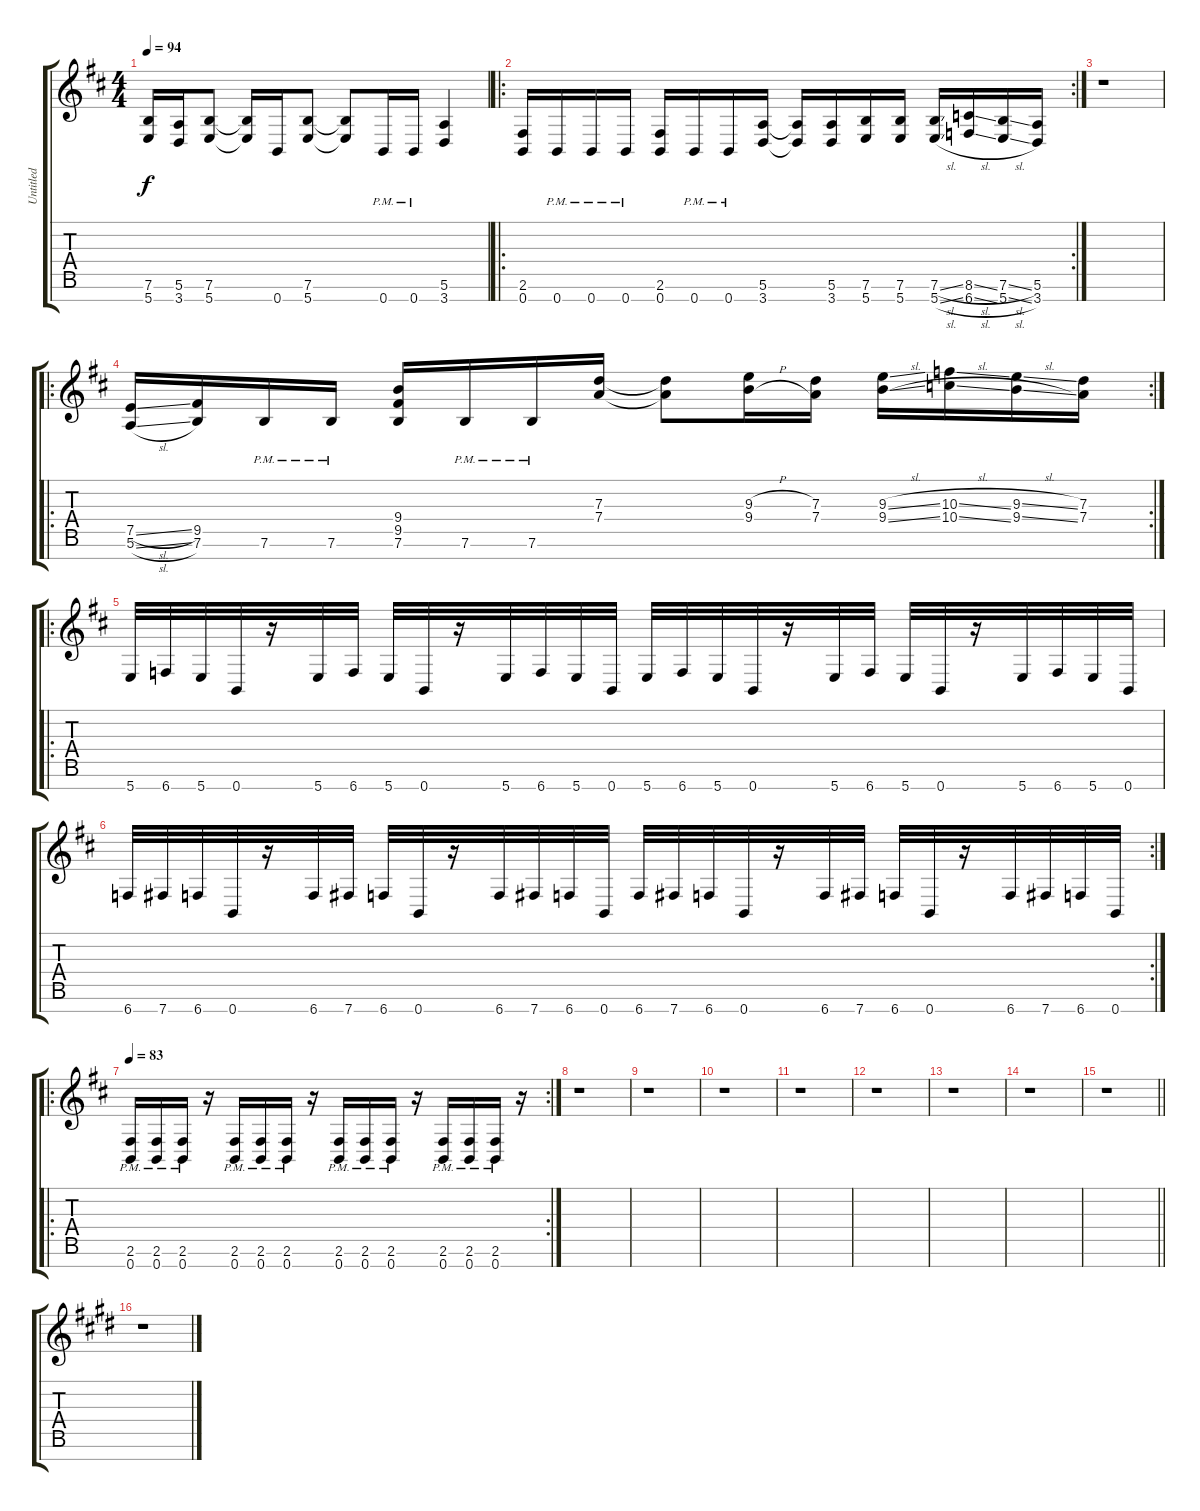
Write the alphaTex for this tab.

\track ("Untitled" "Untitled") {instrument distortionguitar}
\staff {score tabs}
\tuning (E4 B3 G3 D3 A2 E2 B1) {hide}
\ts (4 4)
\tempo 94
\clef g2
\ks d
(7.6 5.7).16{dy f} (5.6 3.7).16 (7.6 5.7).8 (7.6{t} 5.7{t}).16 0.7.16 (7.6 5.7).8 (7.6{t} 5.7{t}).8 0.7{pm}.16 0.7{pm}.16 (5.6 3.7).4 |
\ro
\rc 2
(2.6 0.7).16 0.7{pm}.16 0.7{pm}.16 0.7{pm}.16 (2.6 0.7).16 0.7{pm}.16 0.7{pm}.16 (5.6 3.7).16 (5.6{t} 3.7{t}).16 (5.6 3.7).16 (7.6 5.7).16 (7.6 5.7).16 (7.6{sl} 5.7{sl}).16 (8.6{sl} 6.7{sl}).16 (7.6{sl} 5.7{sl}).16 (5.6 3.7).16 |
r.1 |
\ro
\rc 2
(7.5{sl} 5.6{sl}).16 (9.5 7.6).16 7.6{pm}.16 7.6{pm}.16 (9.4 9.5 7.6).16 7.6{pm}.16 7.6{pm}.16 (7.3 7.4).16 (7.3{t} 7.4{t}).8 (9.3{h} 9.4{h}).16 (7.3 7.4).16 (9.3{sl} 9.4{sl}).16 (10.3{sl} 10.4{sl}).16 (9.3{sl} 9.4{sl}).16 (7.3 7.4).16 |
\ro
5.7.32 6.7.32 5.7.32 0.7.32 r.16 5.7.32 6.7.32 5.7.32 0.7.32 r.16 5.7.32 6.7.32 5.7.32 0.7.32 5.7.32 6.7.32 5.7.32 0.7.32 r.16 5.7.32 6.7.32 5.7.32 0.7.32 r.16 5.7.32 6.7.32 5.7.32 0.7.32 |
\rc 2
6.7.32 7.7.32 6.7.32 0.7.32 r.16 6.7.32 7.7.32 6.7.32 0.7.32 r.16 6.7.32 7.7.32 6.7.32 0.7.32 6.7.32 7.7.32 6.7.32 0.7.32 r.16 6.7.32 7.7.32 6.7.32 0.7.32 r.16 6.7.32 7.7.32 6.7.32 0.7.32 |
\ro
\rc 2
\tempo 83
(2.6{pm} 0.7{pm}).16 (2.6{pm} 0.7{pm}).16 (2.6{pm} 0.7{pm}).16 r.16 (2.6{pm} 0.7{pm}).16 (2.6{pm} 0.7{pm}).16 (2.6{pm} 0.7{pm}).16 r.16 (2.6{pm} 0.7{pm}).16 (2.6{pm} 0.7{pm}).16 (2.6{pm} 0.7{pm}).16 r.16 (2.6{pm} 0.7{pm}).16 (2.6{pm} 0.7{pm}).16 (2.6{pm} 0.7{pm}).16 r.16 |
r.1 |
r.1 |
r.1 |
r.1 |
r.1 |
r.1 |
r.1 |
\barLineRight lightlight
r.1 |
\ks e
r.1
